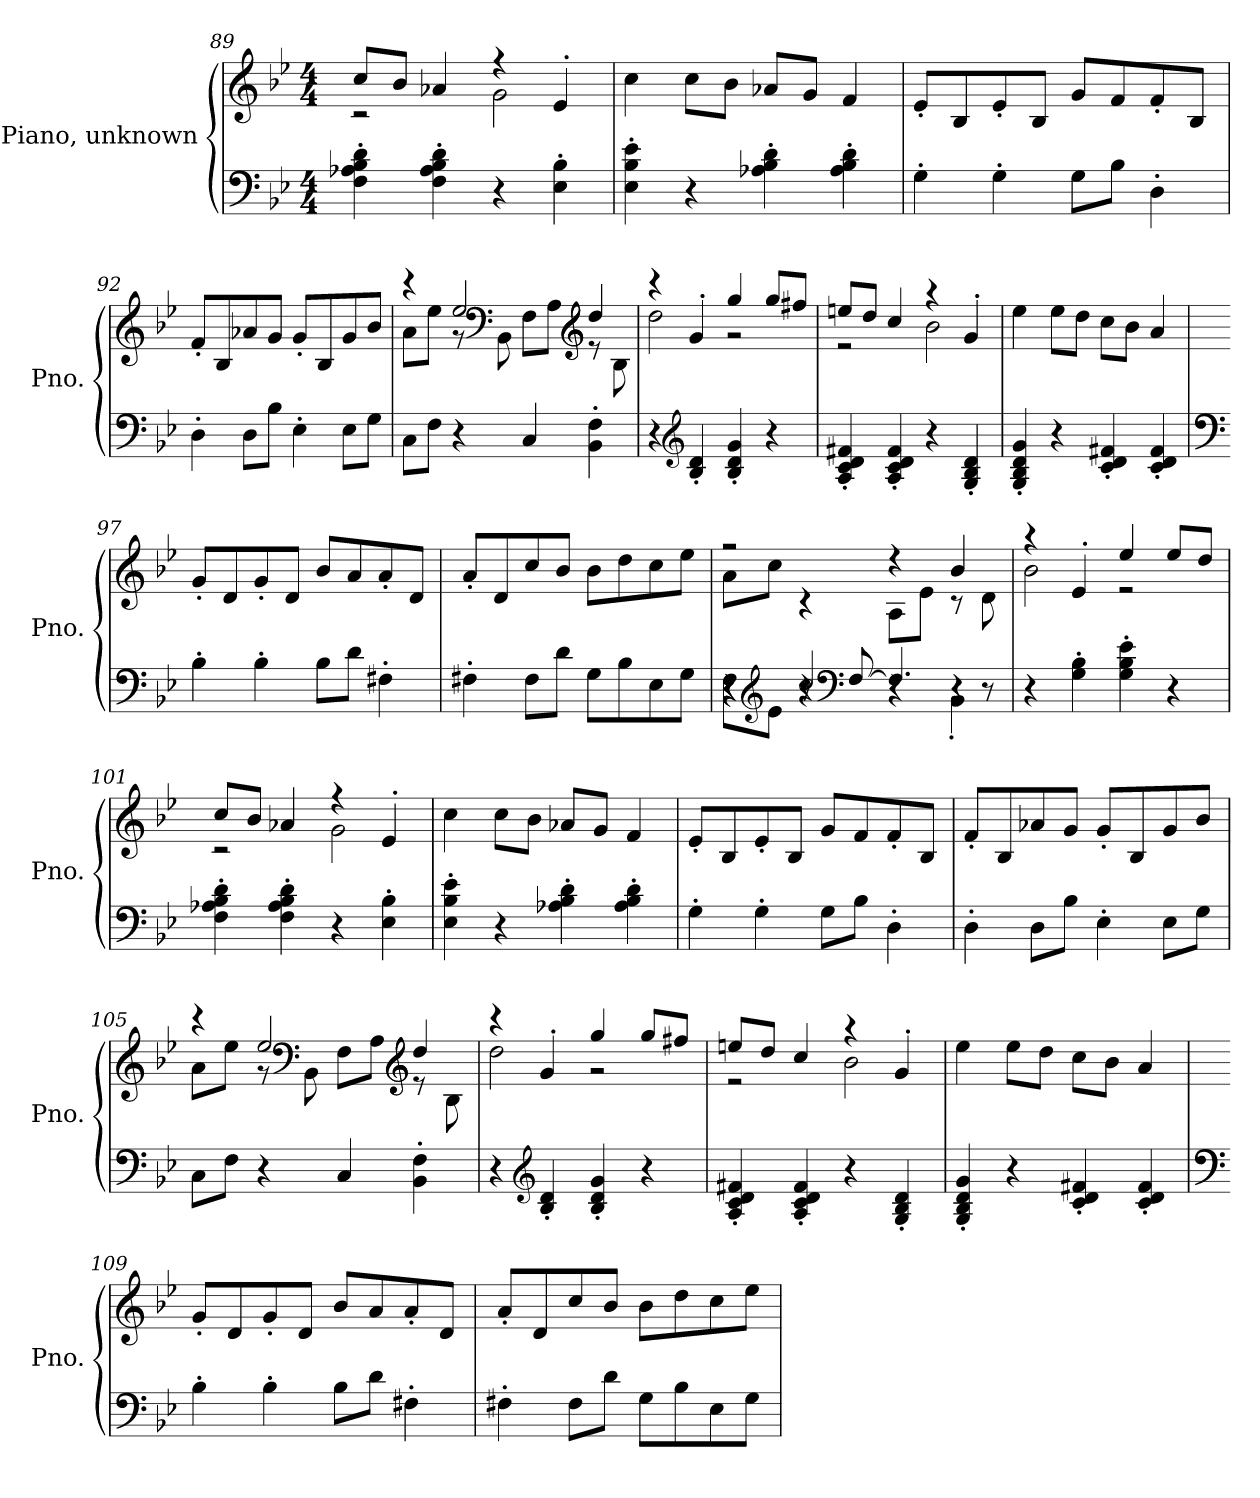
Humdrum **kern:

**kern	**kern
*part1	*part1
*staff2	*staff1
*I"Piano, unknown	*
*I'Pno.	*
!!LO:LB:g=z
*clefF4	*clefG2
*k[b-e-]	*k[b-e-]
*M4/4	*M4/4
=89	=89
*	*^
4F\' 4A-X\' 4B-\' 4d\'	8cc/L	2r
.	8b-/J	.
4F\' 4A-\' 4B-\' 4d\'	4a-X/	.
4r	4r	2g\
4E-\' 4B-\'	4e-'/	.
*	*v	*v
=90	=90
4E-\' 4B-\' 4e-\'	4cc\
4r	8cc\L
.	8b-\J
4A-X\' 4B-\' 4d\'	8a-X/L
.	8g/J
4A-\' 4B-\' 4d\'	4f/
=91	=91
4G'\	8e-'/L
.	8B-/
4G'\	8e-'/
.	8B-/J
8G\L	8g/L
8B-\J	8f/
4D'\	8f'/
.	8B-/J
=92	=92
4D'\	8f'/L
.	8B-/
8D\L	8a-X/
8B-\J	8g/J
4E-'\	8g'/L
.	8B-/
8E-\L	8g/
8G\J	8b-/J
!!LO:LB:g=z
=93	=93
*	*^
8C\L	4r	8a\L
8F\J	.	8ee-\J
4r	2ee-/	8r
*	*clefF4	*
.	.	8BB-\
4C/	.	8F\L
.	.	8A\J
*	*clefG2	*
4BB-\' 4F\'	4dd/	8r
.	.	8B-\
=94	=94	=94
4r	4r	2dd\
*clefG2	*	*
4B-/' 4d/'	4g'/	.
4B-/' 4d/' 4g/'	4gg/	2r
4r	8gg/L	.
.	8ff#X/J	.
=95	=95	=95
4A/' 4c/' 4d/' 4f#X/'	8een/L	2r
.	8dd/J	.
4A/' 4c/' 4d/' 4f#/'	4cc/	.
4r	4r	2b-\
4G/' 4B-/' 4d/'	4g'/	.
*	*v	*v
=96	=96
4G/' 4B-/' 4d/' 4g/'	4ee-\
4r	8ee-\L
.	8dd\J
4c/' 4d/' 4f#X/'	8cc\L
.	8b-\J
4c/' 4d/' 4f#/'	4a/
!!LO:LB:g=z
=97	=97
*clefF4	*
4B-'\	8g'/L
.	8d/
4B-'\	8g'/
.	8d/J
8B-\L	8b-/L
8d\J	8a/
4F#X'\	8a'/
.	8d/J
=98	=98
4F#X'\	8a'/L
.	8d/
8F#\L	8cc/
8d\J	8b-/J
8G\L	8b-\L
8B-\	8dd\
8E-\	8cc\
8G\J	8ee-\J
=99	=99
*^	*^
*	*^	*	*
4r	8F\L	4r	2r	8a\L
*clefG2	*	*	*	*
.	8e-\J	.	.	8cc\J
2cc/	4r	8r	.	4r
*clefF4	*	*	*	*
.	.	[8F/	.	.
.	4r	4.F/]	4r	8A\L
.	.	.	.	8e-\J
4r	4BB-'\	.	4b-/	8r
.	.	8r	.	8d\
*v	*v	*v	*	*
=100	=100	=100
4r	4r	2b-\
4G\' 4B-\'	4e-'/	.
4G\' 4B-\' 4e-\'	4ee-/	2r
4r	8ee-/L	.
.	8dd/J	.
=101	=101	=101
4F\' 4A-X\' 4B-\' 4d\'	8cc/L	2r
.	8b-/J	.
4F\' 4A-\' 4B-\' 4d\'	4a-X/	.
4r	4r	2g\
4E-\' 4B-\'	4e-'/	.
*	*v	*v
!!LO:LB:g=z
=102	=102
4E-\' 4B-\' 4e-\'	4cc\
4r	8cc\L
.	8b-\J
4A-X\' 4B-\' 4d\'	8a-X/L
.	8g/J
4A-\' 4B-\' 4d\'	4f/
=103	=103
4G'\	8e-'/L
.	8B-/
4G'\	8e-'/
.	8B-/J
8G\L	8g/L
8B-\J	8f/
4D'\	8f'/
.	8B-/J
=104	=104
4D'\	8f'/L
.	8B-/
8D\L	8a-X/
8B-\J	8g/J
4E-'\	8g'/L
.	8B-/
8E-\L	8g/
8G\J	8b-/J
=105	=105
*	*^
8C\L	4r	8a\L
8F\J	.	8ee-\J
4r	2ee-/	8r
*	*clefF4	*
.	.	8BB-\
4C/	.	8F\L
.	.	8A\J
*	*clefG2	*
4BB-\' 4F\'	4dd/	8r
.	.	8B-\
!!LO:LB:g=z	!!
=106	=106	=106
4r	4r	2dd\
*clefG2	*	*
4B-/' 4d/'	4g'/	.
4B-/' 4d/' 4g/'	4gg/	2r
4r	8gg/L	.
.	8ff#X/J	.
=107	=107	=107
4A/' 4c/' 4d/' 4f#X/'	8een/L	2r
.	8dd/J	.
4A/' 4c/' 4d/' 4f#/'	4cc/	.
4r	4r	2b-\
4G/' 4B-/' 4d/'	4g'/	.
*	*v	*v
=108	=108
4G/' 4B-/' 4d/' 4g/'	4ee-\
4r	8ee-\L
.	8dd\J
4c/' 4d/' 4f#X/'	8cc\L
.	8b-\J
4c/' 4d/' 4f#/'	4a/
=109	=109
*clefF4	*
4B-'\	8g'/L
.	8d/
4B-'\	8g'/
.	8d/J
8B-\L	8b-/L
8d\J	8a/
4F#X'\	8a'/
.	8d/J
=110	=110
4F#X'\	8a'/L
.	8d/
8F#\L	8cc/
8d\J	8b-/J
8G\L	8b-\L
8B-\	8dd\
8E-\	8cc\
8G\J	8ee-\J
=	=
*-	*-
